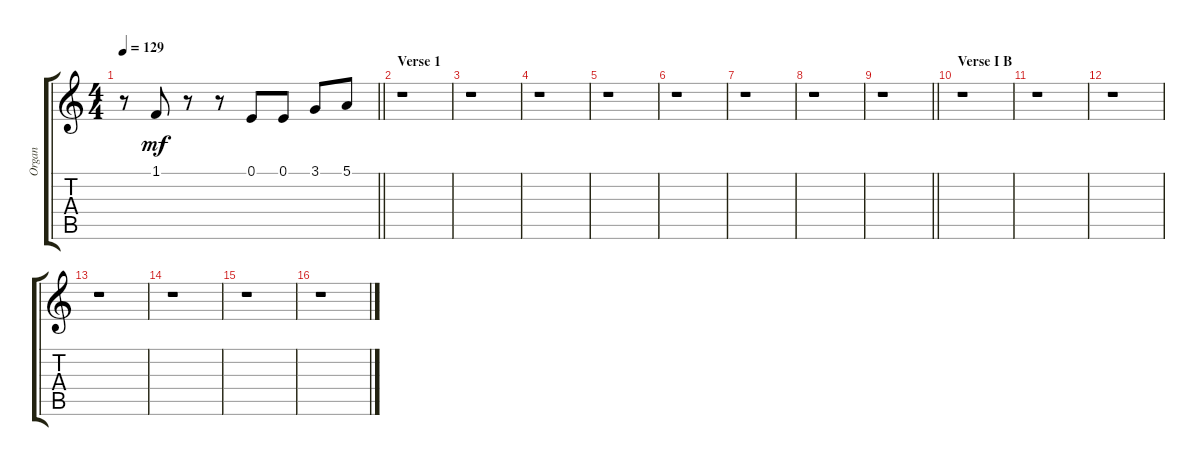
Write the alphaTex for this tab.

\track ("Organ" "Organ") {instrument reedorgan}
\staff {score tabs}
\tuning (E4 B3 G3 D3 A2 E2) {hide}
\ts (4 4)
\tempo 129
\clef g2
\barLineRight lightlight
\ks c
r.8{dy mf} 1.1.8 r.8 r.8 0.1.8 0.1.8 3.1.8 5.1.8 |
\section ("" "Verse 1")
r.1 |
r.1 |
r.1 |
r.1 |
r.1 |
r.1 |
r.1 |
\barLineRight lightlight
r.1 |
\section ("" "Verse I B")
r.1 |
r.1 |
r.1 |
r.1 |
r.1 |
r.1 |
r.1
